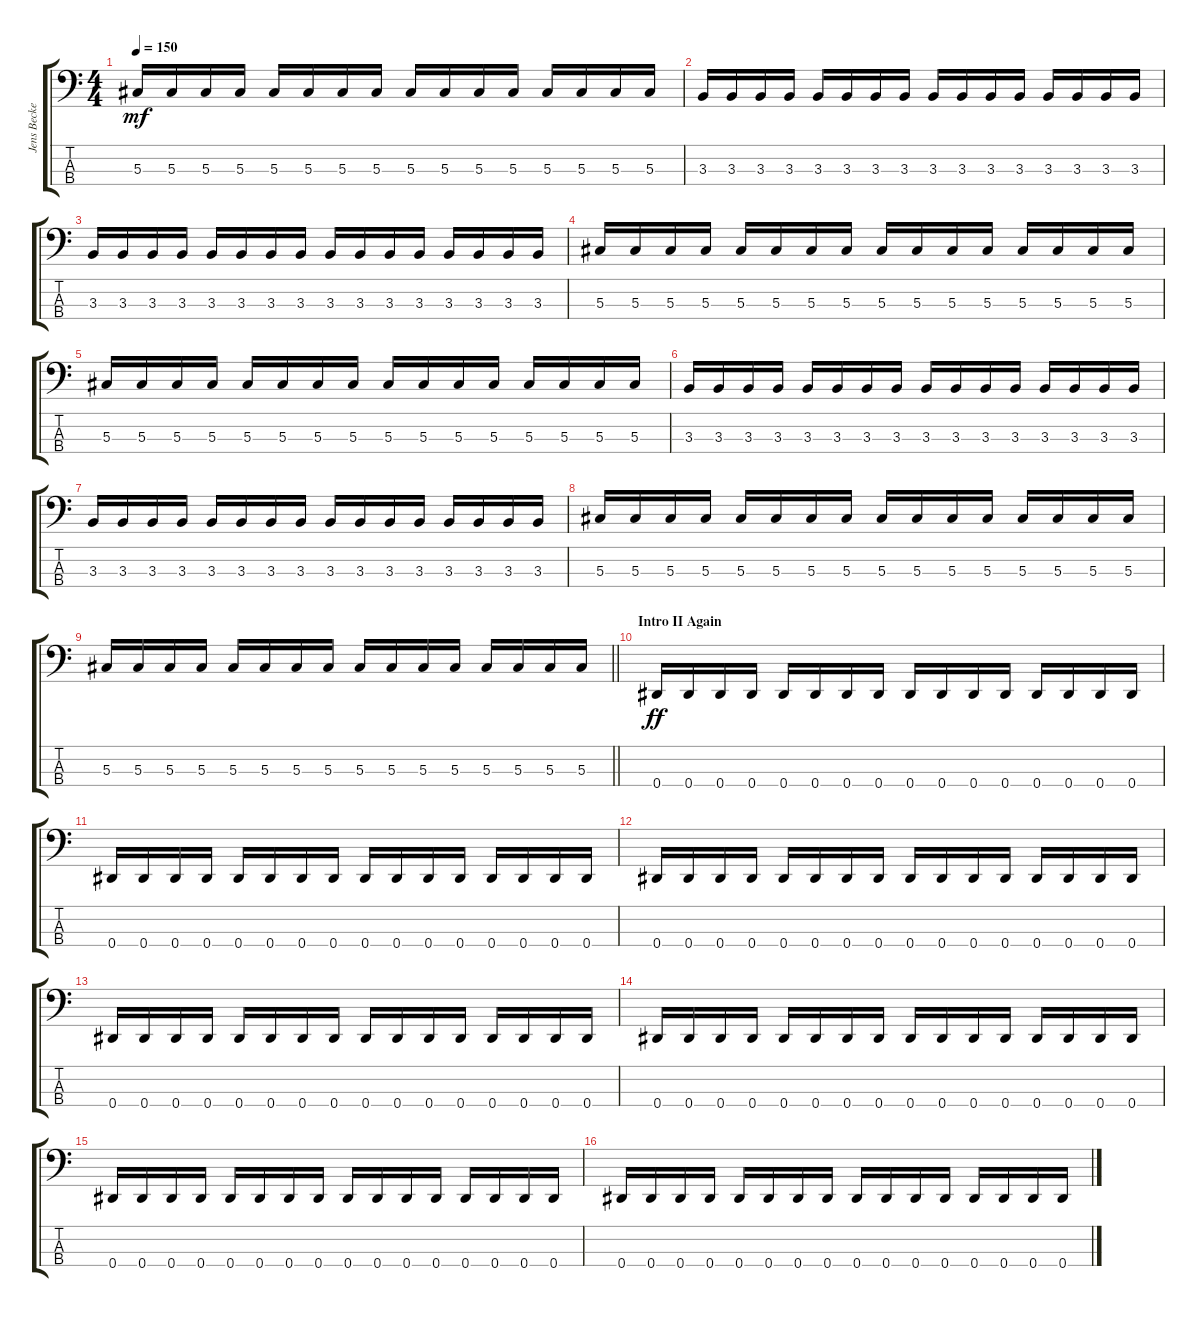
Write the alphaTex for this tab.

\track ("Jens Becker" "Jens Becke") {instrument electricbasspick}
\staff {score tabs}
\tuning (Gb2 Db2 Ab1 Eb1) {hide}
\ts (4 4)
\tempo 150
\clef f4
\ks c
5.3.16{dy mf} 5.3.16 5.3.16 5.3.16 5.3.16 5.3.16 5.3.16 5.3.16 5.3.16 5.3.16 5.3.16 5.3.16 5.3.16 5.3.16 5.3.16 5.3.16 |
3.3.16 3.3.16 3.3.16 3.3.16 3.3.16 3.3.16 3.3.16 3.3.16 3.3.16 3.3.16 3.3.16 3.3.16 3.3.16 3.3.16 3.3.16 3.3.16 |
3.3.16 3.3.16 3.3.16 3.3.16 3.3.16 3.3.16 3.3.16 3.3.16 3.3.16 3.3.16 3.3.16 3.3.16 3.3.16 3.3.16 3.3.16 3.3.16 |
5.3.16 5.3.16 5.3.16 5.3.16 5.3.16 5.3.16 5.3.16 5.3.16 5.3.16 5.3.16 5.3.16 5.3.16 5.3.16 5.3.16 5.3.16 5.3.16 |
5.3.16 5.3.16 5.3.16 5.3.16 5.3.16 5.3.16 5.3.16 5.3.16 5.3.16 5.3.16 5.3.16 5.3.16 5.3.16 5.3.16 5.3.16 5.3.16 |
3.3.16 3.3.16 3.3.16 3.3.16 3.3.16 3.3.16 3.3.16 3.3.16 3.3.16 3.3.16 3.3.16 3.3.16 3.3.16 3.3.16 3.3.16 3.3.16 |
3.3.16 3.3.16 3.3.16 3.3.16 3.3.16 3.3.16 3.3.16 3.3.16 3.3.16 3.3.16 3.3.16 3.3.16 3.3.16 3.3.16 3.3.16 3.3.16 |
5.3.16 5.3.16 5.3.16 5.3.16 5.3.16 5.3.16 5.3.16 5.3.16 5.3.16 5.3.16 5.3.16 5.3.16 5.3.16 5.3.16 5.3.16 5.3.16 |
\barLineRight lightlight
5.3.16 5.3.16 5.3.16 5.3.16 5.3.16 5.3.16 5.3.16 5.3.16 5.3.16 5.3.16 5.3.16 5.3.16 5.3.16 5.3.16 5.3.16 5.3.16 |
\section ("" "Intro II Again")
0.4.16{dy ff} 0.4.16 0.4.16 0.4.16 0.4.16 0.4.16 0.4.16 0.4.16 0.4.16 0.4.16 0.4.16 0.4.16 0.4.16 0.4.16 0.4.16 0.4.16 |
0.4.16 0.4.16 0.4.16 0.4.16 0.4.16 0.4.16 0.4.16 0.4.16 0.4.16 0.4.16 0.4.16 0.4.16 0.4.16 0.4.16 0.4.16 0.4.16 |
0.4.16 0.4.16 0.4.16 0.4.16 0.4.16 0.4.16 0.4.16 0.4.16 0.4.16 0.4.16 0.4.16 0.4.16 0.4.16 0.4.16 0.4.16 0.4.16 |
0.4.16 0.4.16 0.4.16 0.4.16 0.4.16 0.4.16 0.4.16 0.4.16 0.4.16 0.4.16 0.4.16 0.4.16 0.4.16 0.4.16 0.4.16 0.4.16 |
0.4.16 0.4.16 0.4.16 0.4.16 0.4.16 0.4.16 0.4.16 0.4.16 0.4.16 0.4.16 0.4.16 0.4.16 0.4.16 0.4.16 0.4.16 0.4.16 |
0.4.16 0.4.16 0.4.16 0.4.16 0.4.16 0.4.16 0.4.16 0.4.16 0.4.16 0.4.16 0.4.16 0.4.16 0.4.16 0.4.16 0.4.16 0.4.16 |
0.4.16 0.4.16 0.4.16 0.4.16 0.4.16 0.4.16 0.4.16 0.4.16 0.4.16 0.4.16 0.4.16 0.4.16 0.4.16 0.4.16 0.4.16 0.4.16
